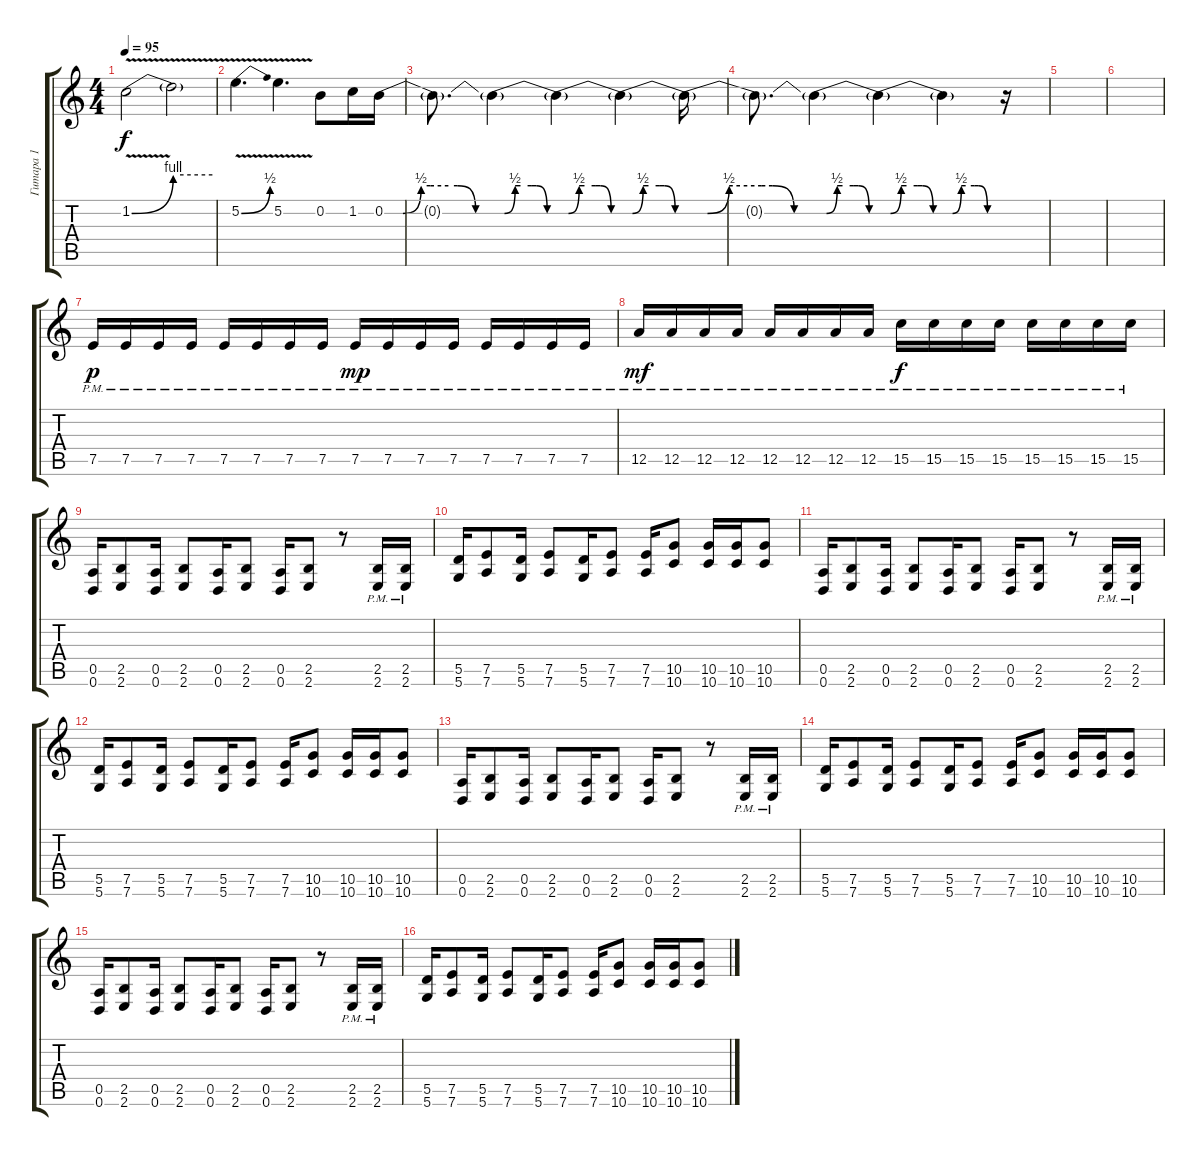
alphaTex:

\track ("Гитара 1" "Гитара 1") {instrument distortionguitar}
\staff {score tabs}
\tuning (E4 B3 G3 D3 A2 D2) {hide}
\ts (4 4)
\tempo 95
\clef g2
\ks c
1.2{be (bend 0 0 60 4) v}.2{dy f} 1.2{be (hold 0 4 60 4) v t}.2 |
5.2{be (bend 0 0 60 2) v}.4{d} 5.2{v}.4{d} 0.2.8 1.2.16 0.2{be (custom 0 0 10 0 20 2 25 2 35 2 40 2 50 0 60 0)}.16 |
0.2{t}.8{d} 0.2{be (custom 0 0 10 0 20 2 25 2 35 2 40 2 50 0 60 0) t}.4 0.2{be (custom 0 0 10 0 20 2 25 2 35 2 40 2 50 0 60 0) t}.4 0.2{be (custom 0 0 10 0 20 2 25 2 35 2 40 2 50 0 60 0) t}.4 0.2{be (custom 0 0 10 0 20 2 25 2 35 2 40 2 50 0 60 0) t}.16 |
0.2{t}.8{d} 0.2{be (custom 0 0 10 0 20 2 25 2 35 2 40 2 50 0 60 0) t}.4 0.2{be (custom 0 0 10 0 20 2 25 2 35 2 40 2 50 0 60 0) t}.4 0.2{be (custom 0 0 10 0 20 2 25 2 35 2 40 2 50 0 60 0) t}.4 r.16 |
|
|
7.5{pm}.16{dy p} 7.5{pm}.16 7.5{pm}.16 7.5{pm}.16 7.5{pm}.16 7.5{pm}.16 7.5{pm}.16 7.5{pm}.16 7.5{pm}.16{dy mp} 7.5{pm}.16 7.5{pm}.16 7.5{pm}.16 7.5{pm}.16 7.5{pm}.16 7.5{pm}.16 7.5{pm}.16 |
12.5{pm}.16{dy mf} 12.5{pm}.16 12.5{pm}.16 12.5{pm}.16 12.5{pm}.16 12.5{pm}.16 12.5{pm}.16 12.5{pm}.16 15.5{pm}.16{dy f} 15.5{pm}.16 15.5{pm}.16 15.5{pm}.16 15.5{pm}.16 15.5{pm}.16 15.5{pm}.16 15.5{pm}.16 |
(0.5 0.6).16 (2.5 2.6).8 (0.5 0.6).16 (2.5 2.6).8 (0.5 0.6).16 (2.5 2.6).8 (0.5 0.6).16 (2.5 2.6).8 r.8 (2.5{pm} 2.6{pm}).16 (2.5{pm} 2.6{pm}).16 |
(5.5 5.6).16 (7.5 7.6).8 (5.5 5.6).16 (7.5 7.6).8 (5.5 5.6).16 (7.5 7.6).8 (7.5 7.6).16 (10.5 10.6).8 (10.5 10.6).16 (10.5 10.6).16 (10.5 10.6).8 |
(0.5 0.6).16 (2.5 2.6).8 (0.5 0.6).16 (2.5 2.6).8 (0.5 0.6).16 (2.5 2.6).8 (0.5 0.6).16 (2.5 2.6).8 r.8 (2.5{pm} 2.6{pm}).16 (2.5{pm} 2.6{pm}).16 |
(5.5 5.6).16 (7.5 7.6).8 (5.5 5.6).16 (7.5 7.6).8 (5.5 5.6).16 (7.5 7.6).8 (7.5 7.6).16 (10.5 10.6).8 (10.5 10.6).16 (10.5 10.6).16 (10.5 10.6).8 |
(0.5 0.6).16 (2.5 2.6).8 (0.5 0.6).16 (2.5 2.6).8 (0.5 0.6).16 (2.5 2.6).8 (0.5 0.6).16 (2.5 2.6).8 r.8 (2.5{pm} 2.6{pm}).16 (2.5{pm} 2.6{pm}).16 |
(5.5 5.6).16 (7.5 7.6).8 (5.5 5.6).16 (7.5 7.6).8 (5.5 5.6).16 (7.5 7.6).8 (7.5 7.6).16 (10.5 10.6).8 (10.5 10.6).16 (10.5 10.6).16 (10.5 10.6).8 |
(0.5 0.6).16 (2.5 2.6).8 (0.5 0.6).16 (2.5 2.6).8 (0.5 0.6).16 (2.5 2.6).8 (0.5 0.6).16 (2.5 2.6).8 r.8 (2.5{pm} 2.6{pm}).16 (2.5{pm} 2.6{pm}).16 |
(5.5 5.6).16 (7.5 7.6).8 (5.5 5.6).16 (7.5 7.6).8 (5.5 5.6).16 (7.5 7.6).8 (7.5 7.6).16 (10.5 10.6).8 (10.5 10.6).16 (10.5 10.6).16 (10.5 10.6).8
